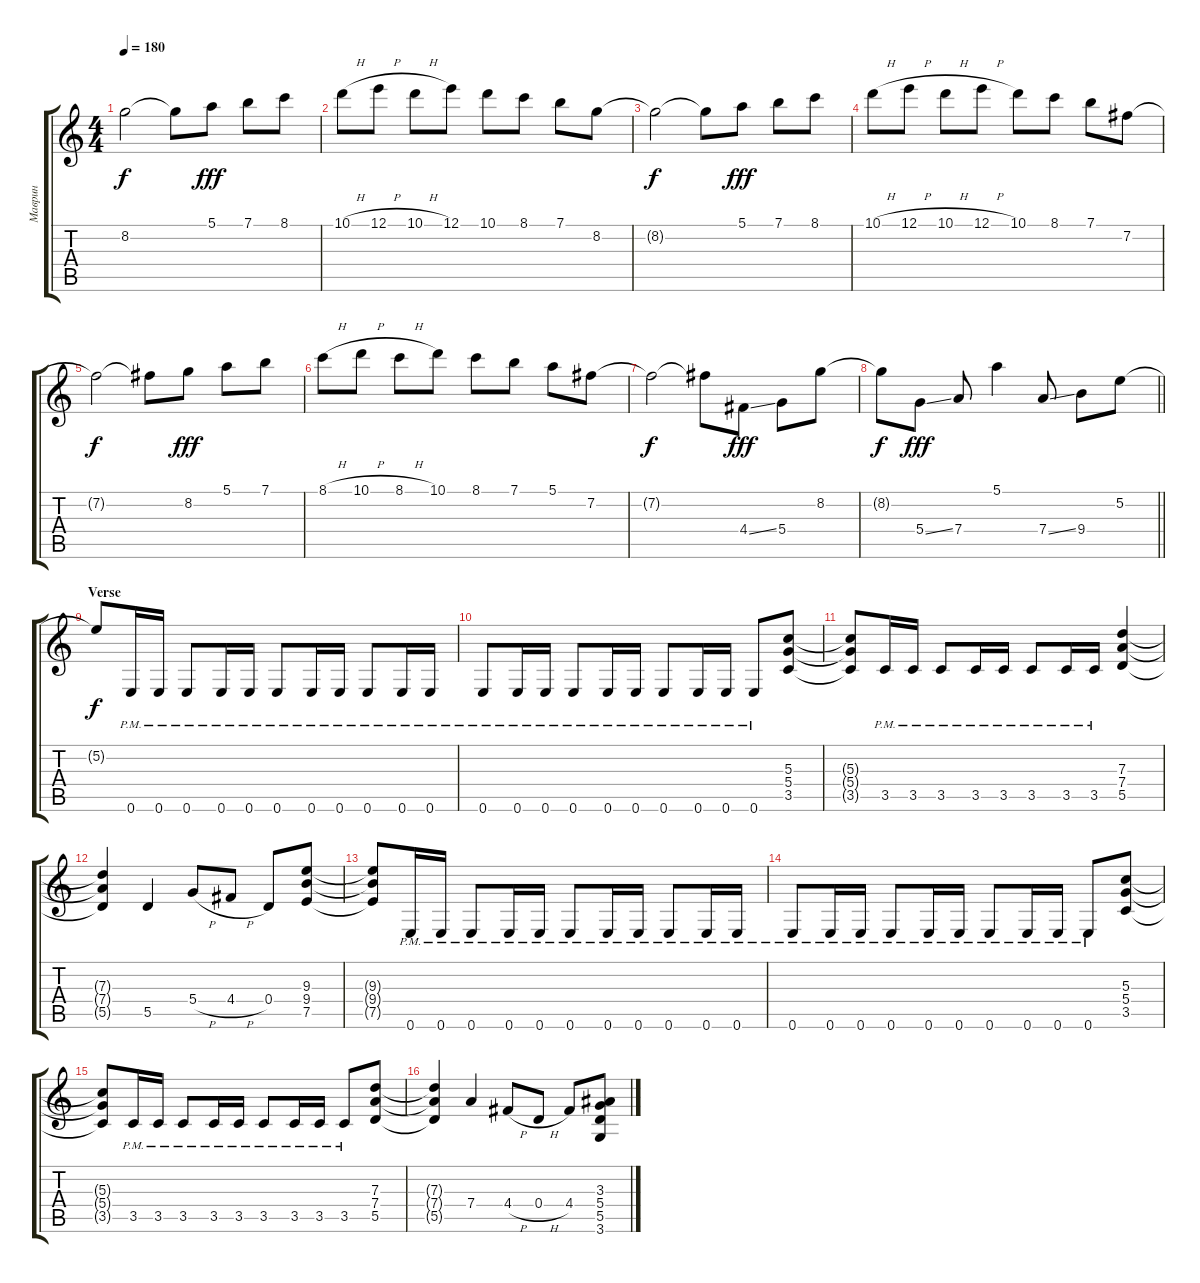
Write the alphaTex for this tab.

\track ("Маврин" "Маврин") {instrument overdrivenguitar}
\staff {score tabs}
\tuning (E4 B3 G3 D3 A2 E2) {hide}
\ts (4 4)
\tempo 180
\clef g2
\ks c
8.2{t}.2{dy f} 8.2{t}.8 5.1.8{dy fff} 7.1.8 8.1.8 |
10.1{h}.8 12.1{h}.8 10.1{h}.8 12.1.8 10.1.8 8.1.8 7.1.8 8.2.8 |
8.2{t}.2{dy f} 8.2{t}.8 5.1.8{dy fff} 7.1.8 8.1.8 |
10.1{h}.8 12.1{h}.8 10.1{h}.8 12.1{h}.8 10.1.8 8.1.8 7.1.8 7.2.8 |
7.2{t}.2{dy f} 7.2{t}.8 8.2.8{dy fff} 5.1.8 7.1.8 |
8.1{h}.8 10.1{h}.8 8.1{h}.8 10.1.8 8.1.8 7.1.8 5.1.8 7.2.8 |
7.2{t}.2{dy f} 7.2{t}.8 4.4{ss}.8{dy fff} 5.4.8 8.2.8 |
\barLineRight lightlight
8.2{t}.8{dy f} 5.4{ss}.8{dy fff} 7.4.8 5.1.4 7.4{ss}.8 9.4.8 5.2.8 |
\section ("" "Verse")
5.2{t}.8{dy f} 0.6{pm}.16 0.6{pm}.16 0.6{pm}.8 0.6{pm}.16 0.6{pm}.16 0.6{pm}.8 0.6{pm}.16 0.6{pm}.16 0.6{pm}.8 0.6{pm}.16 0.6{pm}.16 |
0.6{pm}.8 0.6{pm}.16 0.6{pm}.16 0.6{pm}.8 0.6{pm}.16 0.6{pm}.16 0.6{pm}.8 0.6{pm}.16 0.6{pm}.16 0.6{pm}.8 (5.3 5.4 3.5).8 |
(5.3{t} 5.4{t} 3.5{t}).8 3.5{pm}.16 3.5{pm}.16 3.5{pm}.8 3.5{pm}.16 3.5{pm}.16 3.5{pm}.8 3.5{pm}.16 3.5{pm}.16 (7.3 7.4 5.5).4 |
(7.3{t} 7.4{t} 5.5{t}).4 5.5.4 5.4{h}.8 4.4{h}.8 0.4.8 (9.3 9.4 7.5).8 |
(9.3{t} 9.4{t} 7.5{t}).8 0.6{pm}.16 0.6{pm}.16 0.6{pm}.8 0.6{pm}.16 0.6{pm}.16 0.6{pm}.8 0.6{pm}.16 0.6{pm}.16 0.6{pm}.8 0.6{pm}.16 0.6{pm}.16 |
0.6{pm}.8 0.6{pm}.16 0.6{pm}.16 0.6{pm}.8 0.6{pm}.16 0.6{pm}.16 0.6{pm}.8 0.6{pm}.16 0.6{pm}.16 0.6{pm}.8 (5.3 5.4 3.5).8 |
(5.3{t} 5.4{t} 3.5{t}).8 3.5{pm}.16 3.5{pm}.16 3.5{pm}.8 3.5{pm}.16 3.5{pm}.16 3.5{pm}.8 3.5{pm}.16 3.5{pm}.16 3.5{pm}.8 (7.3 7.4 5.5).8 |
(7.3{t} 7.4{t} 5.5{t}).4 7.4.4 4.4{h}.8 0.4{h}.8 4.4.8 (3.3 5.4 5.5 3.6).8
